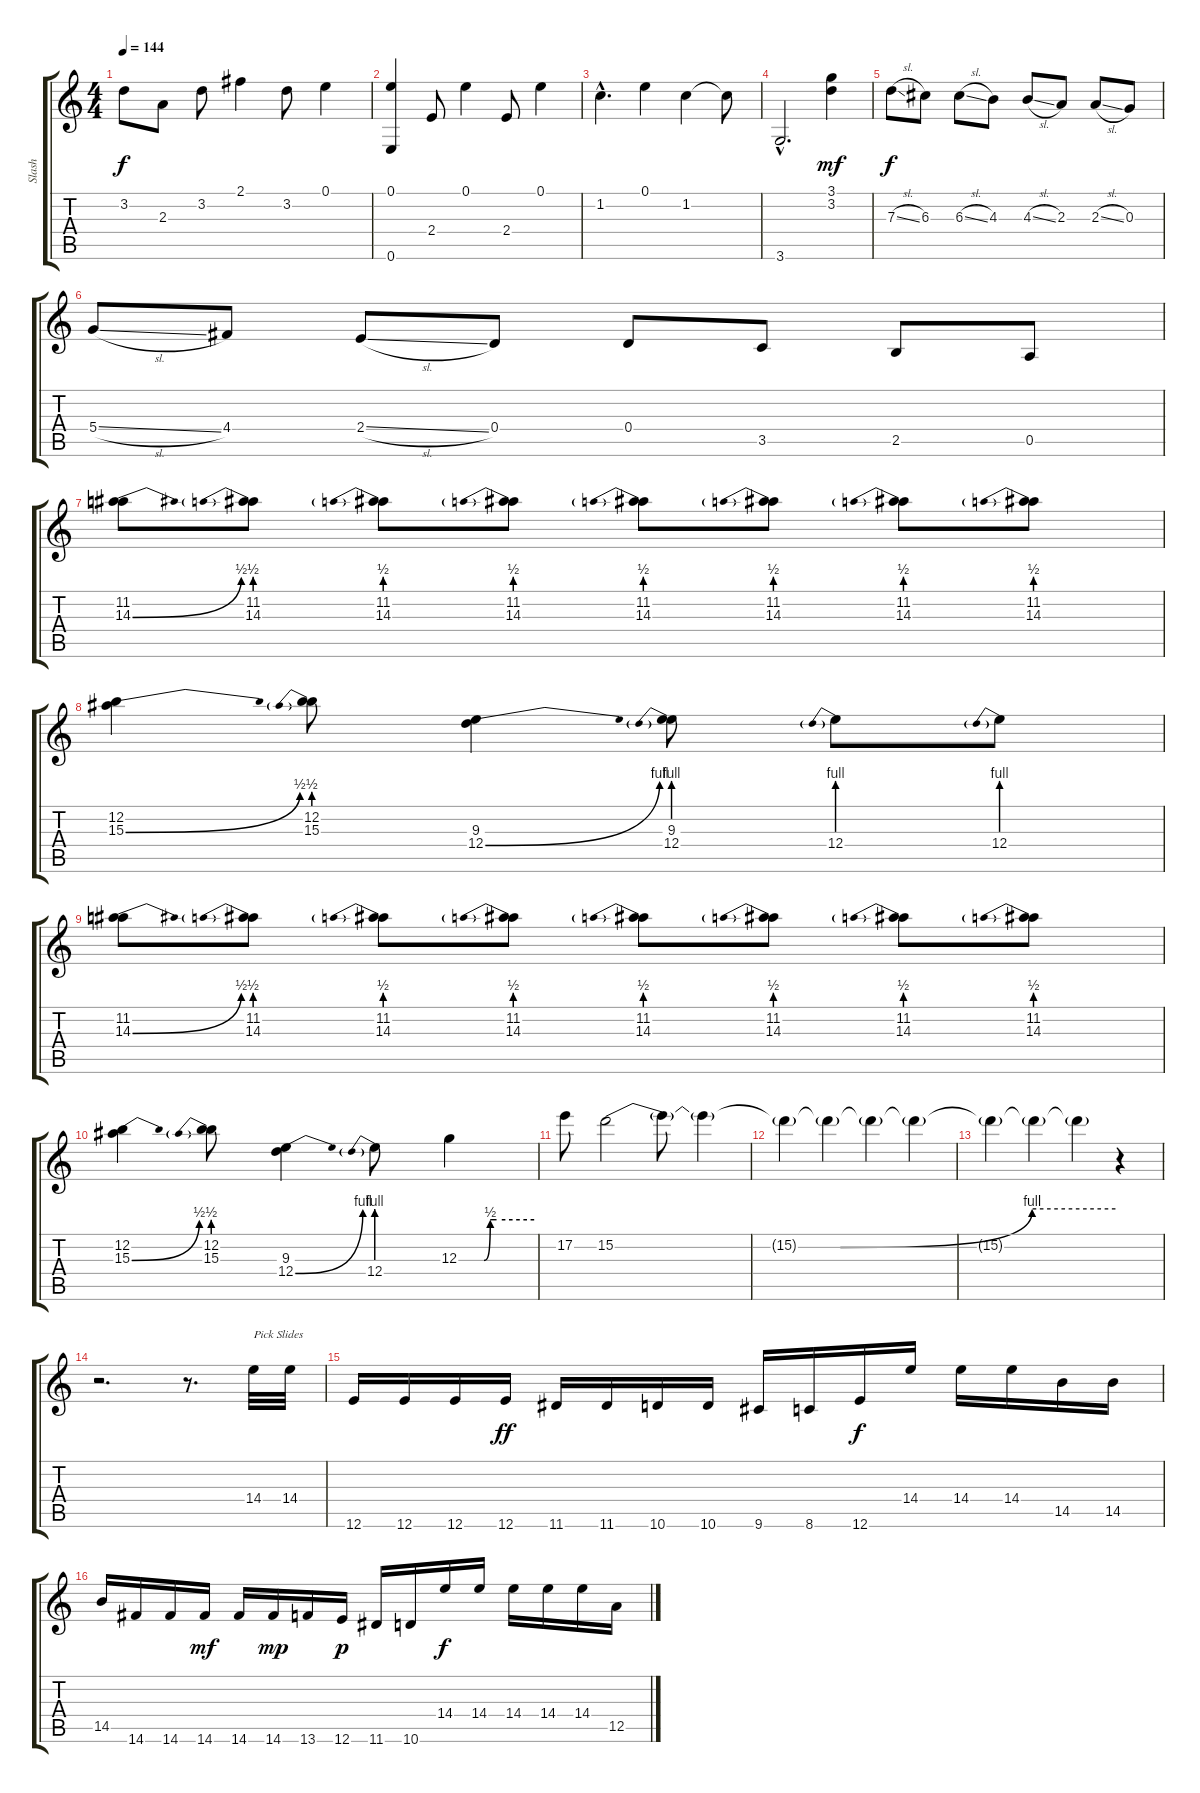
\track ("Slash" "Slash") {instrument distortionguitar}
\staff {score tabs}
\tuning (E4 B3 G3 D3 A2 E2) {hide}
\ts (4 4)
\tempo 144
\clef g2
\ks c
3.2.8{dy f} 2.3.8 3.2.8 2.1.4 3.2.8 0.1.4 |
(0.1 0.6).4 2.4.8 0.1.4 2.4.8 0.1.4 |
1.2{hac}.4{d} 0.1.4 1.2.4 1.2{t}.8 |
3.6{hac}.2{d} (3.1 3.2).4{dy mf} |
7.3{sl}.8{dy f volume 13} 6.3.8 6.3{sl}.8 4.3.8 4.3{sl}.8 2.3.8 2.3{sl}.8 0.3.8 |
5.4{sl}.8 4.4.8 2.4{sl}.8 0.4.8 0.4.8 3.5.8 2.5.8 0.5.8 |
(11.2 14.3{be (bend 0 0 60 2)}).8 (11.2 14.3{be (prebend 0 2 60 2)}).8 (11.2 14.3{be (prebend 0 2 60 2)}).8 (11.2 14.3{be (prebend 0 2 60 2)}).8 (11.2 14.3{be (prebend 0 2 60 2)}).8 (11.2 14.3{be (prebend 0 2 60 2)}).8 (11.2 14.3{be (prebend 0 2 60 2)}).8 (11.2 14.3{be (prebend 0 2 60 2)}).8 |
(12.2 15.3{be (bend 0 0 60 2)}).4 (12.2 15.3{be (prebend 0 2 60 2)}).8 (9.3 12.4{be (bend 0 0 60 4)}).4 (9.3 12.4{be (prebend 0 4 60 4)}).8 12.4{be (prebend 0 4 60 4)}.8 12.4{be (prebend 0 4 60 4)}.8 |
(11.2 14.3{be (bend 0 0 60 2)}).8 (11.2 14.3{be (prebend 0 2 60 2)}).8 (11.2 14.3{be (prebend 0 2 60 2)}).8 (11.2 14.3{be (prebend 0 2 60 2)}).8 (11.2 14.3{be (prebend 0 2 60 2)}).8 (11.2 14.3{be (prebend 0 2 60 2)}).8 (11.2 14.3{be (prebend 0 2 60 2)}).8 (11.2 14.3{be (prebend 0 2 60 2)}).8 |
(12.2 15.3{be (bend 0 0 60 2)}).4 (12.2 15.3{be (prebend 0 2 60 2)}).8 (9.3 12.4{be (bend 0 0 60 4)}).4 12.4{be (prebend 0 4 60 4)}.8 12.3{be (custom 0 0 20 0 25 2 30 2 60 2)}.4 |
17.2.8 15.2{be (custom 0 0 27 0 50 4 60 4)}.2 15.2{t}.8 15.2{t}.4 |
15.2{t}.4{volume 10} 15.2{t}.4{volume 9} 15.2{t}.4{volume 8} 15.2{t}.4{volume 7} |
15.2{t}.4 15.2{t}.4{volume 6} 15.2{t}.4{volume 5} r.4 |
r.2{d} r.8{d} 14.4.32{txt "Pick Slides" volume 9 instrument guitarfretnoise} 14.4.32 |
12.6.16 12.6.16 12.6.16 12.6.16{dy ff} 11.6.16 11.6.16 10.6.16 10.6.16 9.6.16 8.6.16 12.6.16{dy f} 14.4.16 14.4.16 14.4.16 14.5.16 14.5.16 |
14.5.16 14.6.16 14.6.16 14.6.16{dy mf} 14.6.16 14.6.16{dy mp} 13.6.16 12.6.16{dy p} 11.6.16 10.6.16 14.4.16{dy f} 14.4.16 14.4.16 14.4.16 14.4.16 12.5.16
